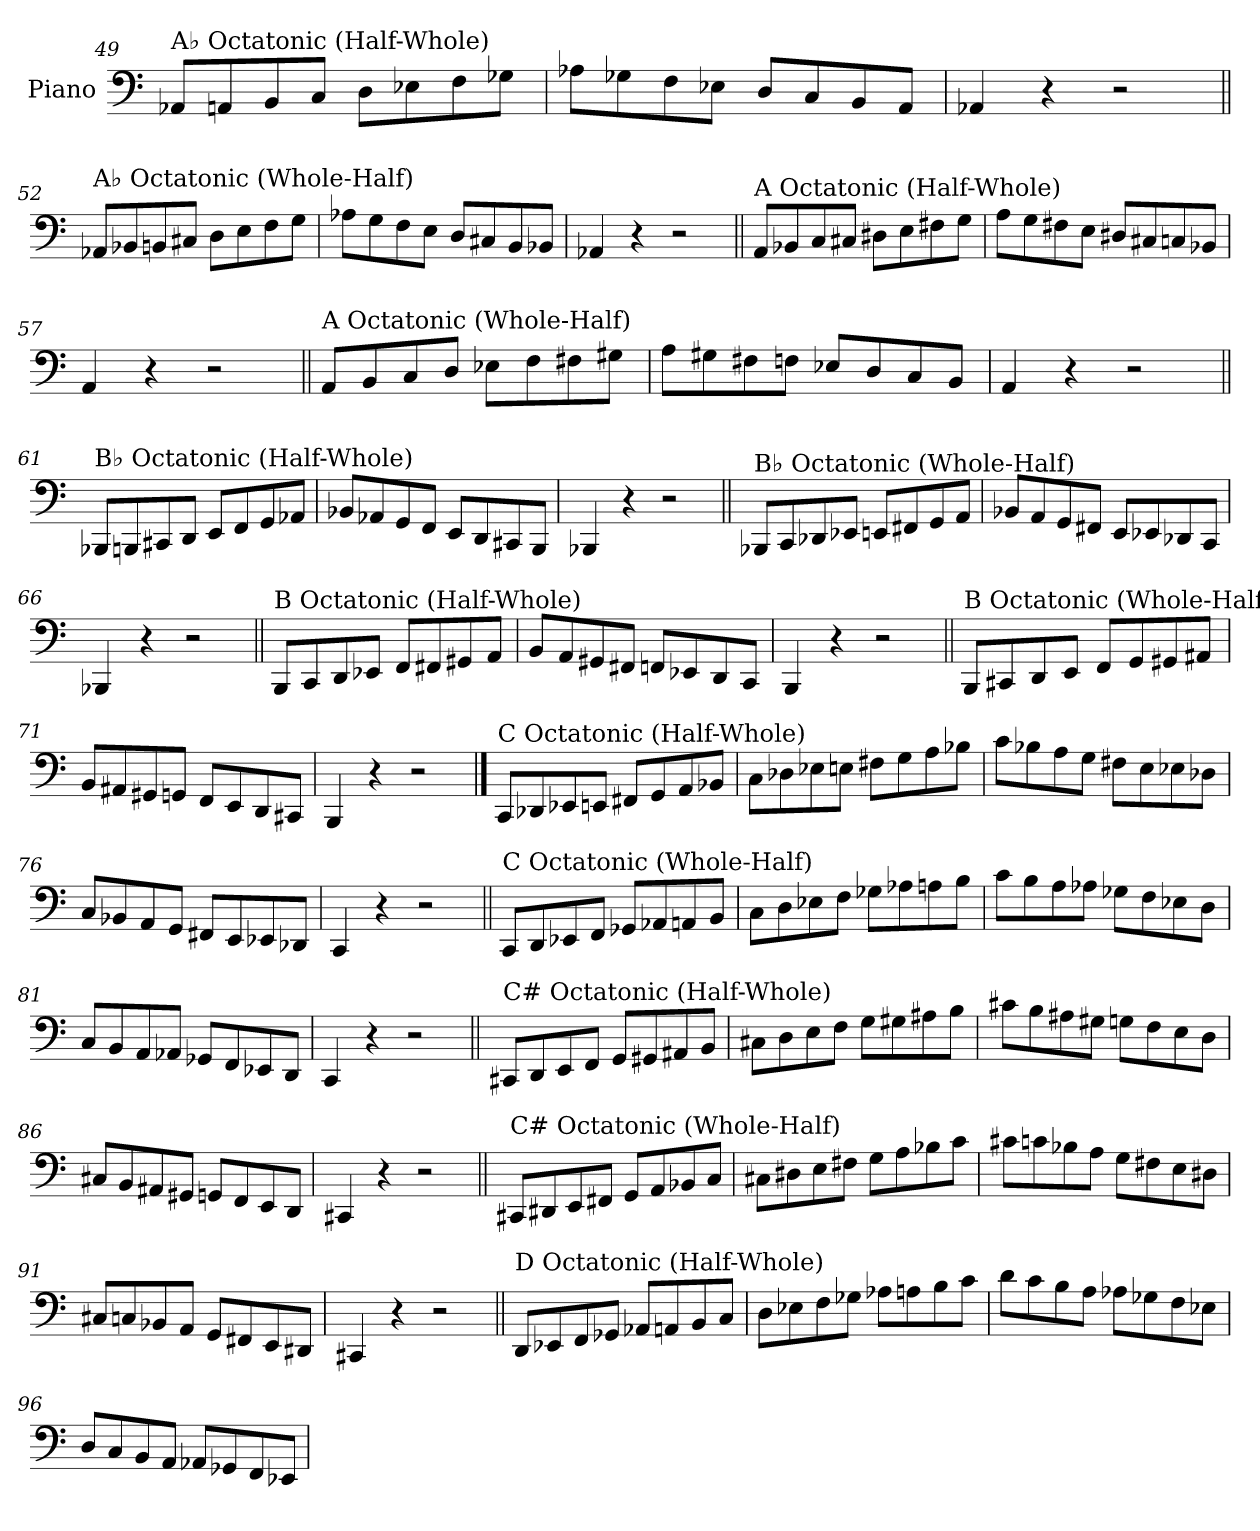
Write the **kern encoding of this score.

**kern
*part1
*staff1
*I"Piano
*I'Pno.
!!LO:LB:g=z
*clefF4
*k[]
=49
!LO:TX:a:t=A♭ Octatonic (Half-Whole)
8AA-X/L
8AAn/
8BB/
8C/J
8D\L
8E-X\
8F\
8G-X\J
=50
8A-X\L
8G-X\
8F\
8E-X\J
8D/L
8C/
8BB/
8AA/J
=51
4AA-X/
4r
2r
=52||
!LO:TX:a:t=A♭ Octatonic (Whole-Half)
8AA-X/L
8BB-X/
8BBn/
8C#X/J
8D\L
8E\
8F\
8G\J
=53
8A-X\L
8G\
8F\
8E\J
8D/L
8C#X/
8BB/
8BB-X/J
=54
4AA-X/
4r
2r
!!LO:LB:g=z
=55||
!LO:TX:a:t=A Octatonic (Half-Whole)
8AA/L
8BB-X/
8C/
8C#X/J
8D#X\L
8E\
8F#X\
8G\J
=56
8A\L
8G\
8F#X\
8E\J
8D#X/L
8C#X/
8Cn/
8BB-X/J
=57
4AA/
4r
2r
=58||
!LO:TX:a:t=A Octatonic (Whole-Half)
8AA/L
8BB/
8C/
8D/J
8E-X\L
8F\
8F#X\
8G#X\J
=59
8A\L
8G#X\
8F#X\
8Fn\J
8E-X/L
8D/
8C/
8BB/J
=60
4AA/
4r
2r
!!LO:LB:g=z
=61||
!LO:TX:a:t=B♭ Octatonic (Half-Whole)
8BBB-X/L
8BBBn/
8CC#X/
8DD/J
8EE/L
8FF/
8GG/
8AA-X/J
=62
8BB-X/L
8AA-X/
8GG/
8FF/J
8EE/L
8DD/
8CC#X/
8BBB/J
=63
4BBB-X/
4r
2r
=64||
!LO:TX:a:t=B♭ Octatonic (Whole-Half)
8BBB-X/L
8CC/
8DD-X/
8EE-X/J
8EEn/L
8FF#X/
8GG/
8AA/J
=65
8BB-X/L
8AA/
8GG/
8FF#X/J
8EE/L
8EE-X/
8DD-X/
8CC/J
=66
4BBB-X/
4r
2r
!!LO:LB:g=z
=67||
!LO:TX:a:t=B Octatonic (Half-Whole)
8BBB/L
8CC/
8DD/
8EE-X/J
8FF/L
8FF#X/
8GG#X/
8AA/J
=68
8BB/L
8AA/
8GG#X/
8FF#X/J
8FFn/L
8EE-X/
8DD/
8CC/J
=69
4BBB/
4r
2r
=70||
!LO:TX:a:t=B Octatonic (Whole-Half)
8BBB/L
8CC#X/
8DD/
8EE/J
8FF/L
8GG/
8GG#X/
8AA#X/J
=71
8BB/L
8AA#X/
8GG#X/
8GGn/J
8FF/L
8EE/
8DD/
8CC#X/J
=72
4BBB/
4r
2r
!!LO:PB:g=z
==73
!LO:TX:a:t=C Octatonic (Half-Whole)
8CC/L
8DD-X/
8EE-X/
8EEn/J
8FF#X/L
8GG/
8AA/
8BB-X/J
=74
8C\L
8D-X\
8E-X\
8En\J
8F#X\L
8G\
8A\
8B-X\J
=75
8c\L
8B-X\
8A\
8G\J
8F#X\L
8E\
8E-X\
8D-X\J
=76
8C/L
8BB-X/
8AA/
8GG/J
8FF#X/L
8EE/
8EE-X/
8DD-X/J
=77
4CC/
4r
2r
!!LO:LB:g=z
=78||
!LO:TX:a:t=C Octatonic (Whole-Half)
8CC/L
8DD/
8EE-X/
8FF/J
8GG-X/L
8AA-X/
8AAn/
8BB/J
=79
8C\L
8D\
8E-X\
8F\J
8G-X\L
8A-X\
8An\
8B\J
=80
8c\L
8B\
8A\
8A-X\J
8G-X\L
8F\
8E-X\
8D\J
=81
8C/L
8BB/
8AA/
8AA-X/J
8GG-X/L
8FF/
8EE-X/
8DD/J
=82
4CC/
4r
2r
!!LO:LB:g=z
=83||
!LO:TX:a:t=C# Octatonic (Half-Whole)
8CC#X/L
8DD/
8EE/
8FF/J
8GG/L
8GG#X/
8AA#X/
8BB/J
=84
8C#X\L
8D\
8E\
8F\J
8G\L
8G#X\
8A#X\
8B\J
=85
8c#X\L
8B\
8A#X\
8G#X\J
8Gn\L
8F\
8E\
8D\J
=86
8C#X/L
8BB/
8AA#X/
8GG#X/J
8GGn/L
8FF/
8EE/
8DD/J
=87
4CC#X/
4r
2r
!!LO:LB:g=z
=88||
!LO:TX:a:t=C# Octatonic (Whole-Half)
8CC#X/L
8DD#X/
8EE/
8FF#X/J
8GG/L
8AA/
8BB-X/
8C/J
=89
8C#X\L
8D#X\
8E\
8F#X\J
8G\L
8A\
8B-X\
8c\J
=90
8c#X\L
8cn\
8B-X\
8A\J
8G\L
8F#X\
8E\
8D#X\J
=91
8C#X/L
8Cn/
8BB-X/
8AA/J
8GG/L
8FF#X/
8EE/
8DD#X/J
=92
4CC#X/
4r
2r
!!LO:LB:g=z
=93||
!LO:TX:a:t=D Octatonic (Half-Whole)
8DD/L
8EE-X/
8FF/
8GG-X/J
8AA-X/L
8AAn/
8BB/
8C/J
=94
8D\L
8E-X\
8F\
8G-X\J
8A-X\L
8An\
8B\
8c\J
=95
8d\L
8c\
8B\
8A\J
8A-X\L
8G-X\
8F\
8E-X\J
=96
8D/L
8C/
8BB/
8AA/J
8AA-X/L
8GG-X/
8FF/
8EE-X/J
=
*-
